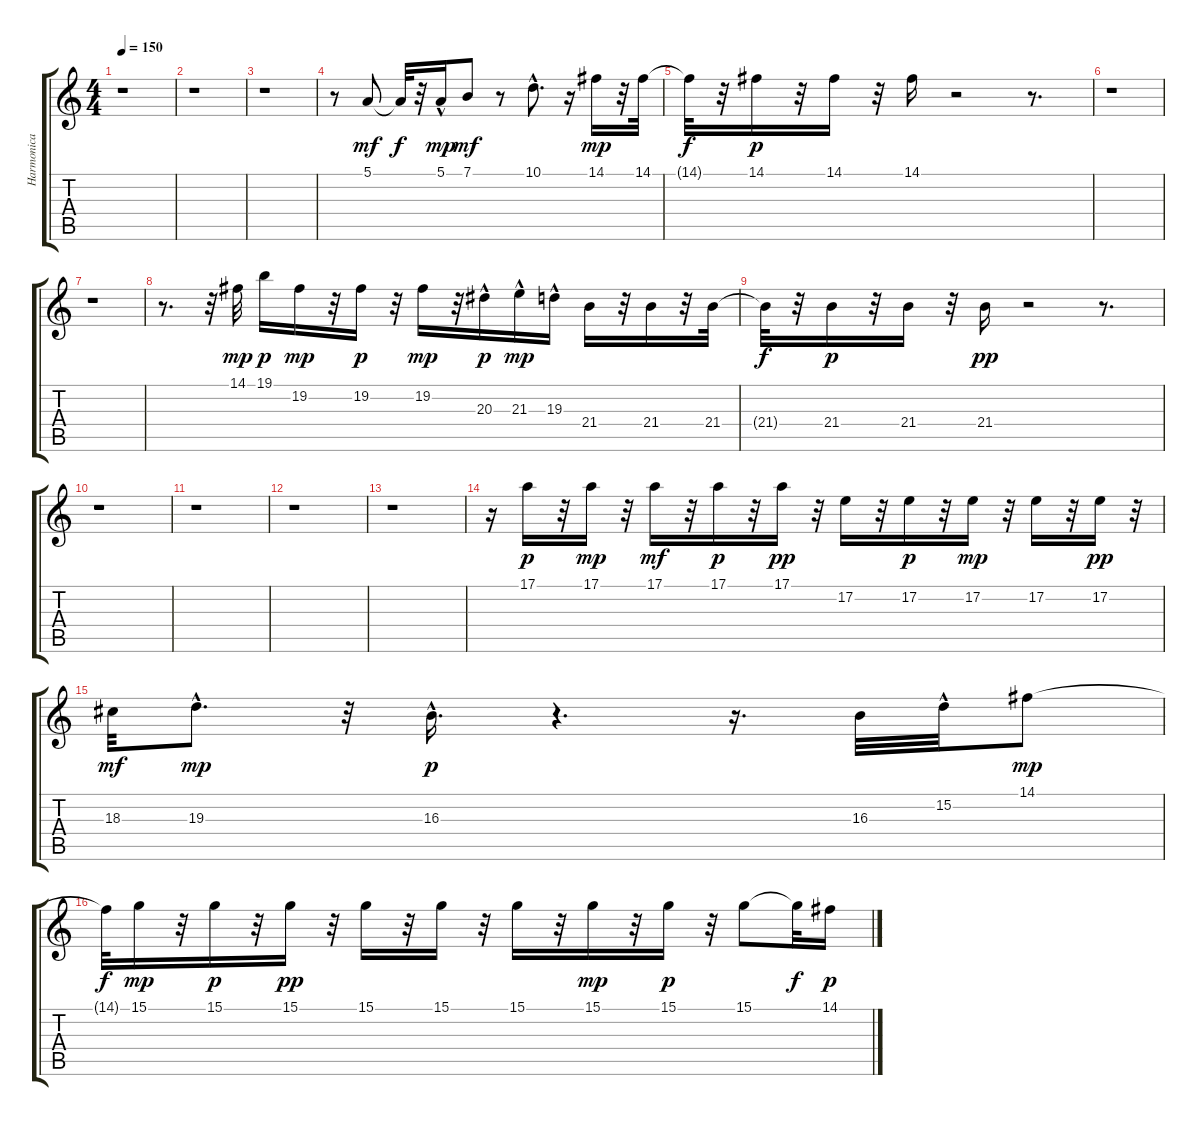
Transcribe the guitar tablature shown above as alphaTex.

\track ("Harmonica" "Harmonica") {instrument harmonica}
\staff {score tabs}
\tuning (E4 B3 G3 D3 A2 E2) {hide}
\ts (4 4)
\tempo 150
\clef g2
\ks c
r.1{dy mp} |
r.1 |
r.1 |
r.8 5.1.8{dy mf} 5.1{t}.32{dy f} r.32 5.1{hac}.16{dy mp} 7.1.8{dy mf} r.8 10.1{hac}.8{d} r.16 14.1.16{dy mp} r.32 14.1.32 |
14.1{t}.32{dy f} r.32 14.1.16{dy p} r.32 14.1.16 r.32 14.1.16 r.2 r.8{d} |
r.1 |
r.1 |
r.8{d} r.32 14.1.32{dy mp} 19.1.16{dy p} 19.2.16{dy mp} r.32 19.2.16{dy p} r.32 19.2.16{dy mp} r.32 20.3{hac}.16{dy p} 21.3{hac}.16{dy mp} 19.3{hac}.16 21.4.16 r.32 21.4.16 r.32 21.4.32 |
21.4{t}.32{dy f} r.32 21.4.16{dy p} r.32 21.4.16 r.32 21.4.16{dy pp} r.2 r.8{d} |
r.1 |
r.1 |
r.1 |
r.1 |
r.16 17.1.16{dy p} r.32 17.1.16{dy mp} r.32 17.1.16{dy mf} r.32 17.1.16{dy p} r.32 17.1.16{dy pp} r.32 17.2.16 r.32 17.2.16{dy p} r.32 17.2.16{dy mp} r.32 17.2.16 r.32 17.2.16{dy pp} r.32 |
18.3.32{dy mf} 19.3{hac}.8{d dy mp} r.32 16.3{hac}.16{d dy p} r.4{d} r.16{d} 16.3.32 15.2{hac}.32 14.1.8{dy mp} |
14.1{t}.32{dy f} 15.1.16{dy mp} r.32 15.1.16{dy p} r.32 15.1.16{dy pp} r.32 15.1.16 r.32 15.1.16 r.32 15.1.16 r.32 15.1.16{dy mp} r.32 15.1.16{dy p} r.32 15.1.8 15.1{t}.32{dy f} 14.1.16{dy p}
